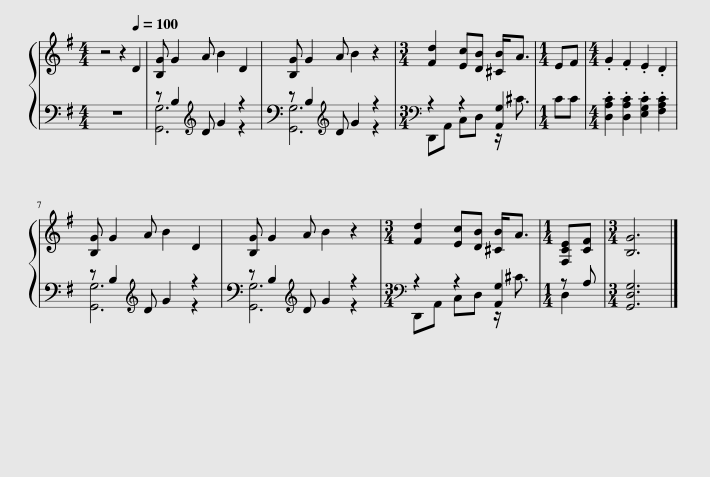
X:1
%%score { 1 | ( 2 3 ) }
L:1/8
M:4/4
I:linebreak $
K:G
V:1 treble
V:2 bass
V:3 bass
V:1
 z4 z2[Q:1/4=100] D2 | [B,G] G2 A B2 D2 | [B,G] G2 A B2 z2 |[M:3/4] [Fd]2 [Ec][DB] [^CB]<A |[M:1/4] EF | %5
[M:4/4] .G2 .F2 .E2 .D2 |$ [B,G] G2 A B2 D2 | [B,G] G2 A B2 z2 |[M:3/4] [Fd]2 [Ec][DB] [^CB]<A |[M:1/4] [F,CE][CF] | %10
[M:3/4] [B,G]6 |] %11
V:2
 z8 | z B,2[K:treble] D G2 z2 | z B,2[K:treble] D G2 z2 |[M:3/4][K:bass] z2 z2 [A,,G,]2 |[M:1/4] CC | %5
[M:4/4] .[D,A,C]2 .[D,A,C]2 .[E,G,C]2 .[F,A,C]2 |$ z B,2[K:treble] D G2 z2 | z B,2[K:treble] D G2 z2 |[M:3/4][K:bass] z2 z2 [A,,G,]2 |[M:1/4] z A, | %10
[M:3/4] [G,,D,G,]6 |] %11
V:3
 x8 | [G,,G,]6[K:treble] z2 | [G,,G,]6[K:treble] z2 |[M:3/4][K:bass] D,,A,, C,D, z/ ^C3/2 |[M:1/4] x2 | %5
[M:4/4] x8 |$ [G,,G,]6[K:treble] z2 | [G,,G,]6[K:treble] z2 |[M:3/4][K:bass] D,,A,, C,D, z/ ^C3/2 |[M:1/4] D,2 | %10
[M:3/4] x6 |] %11
